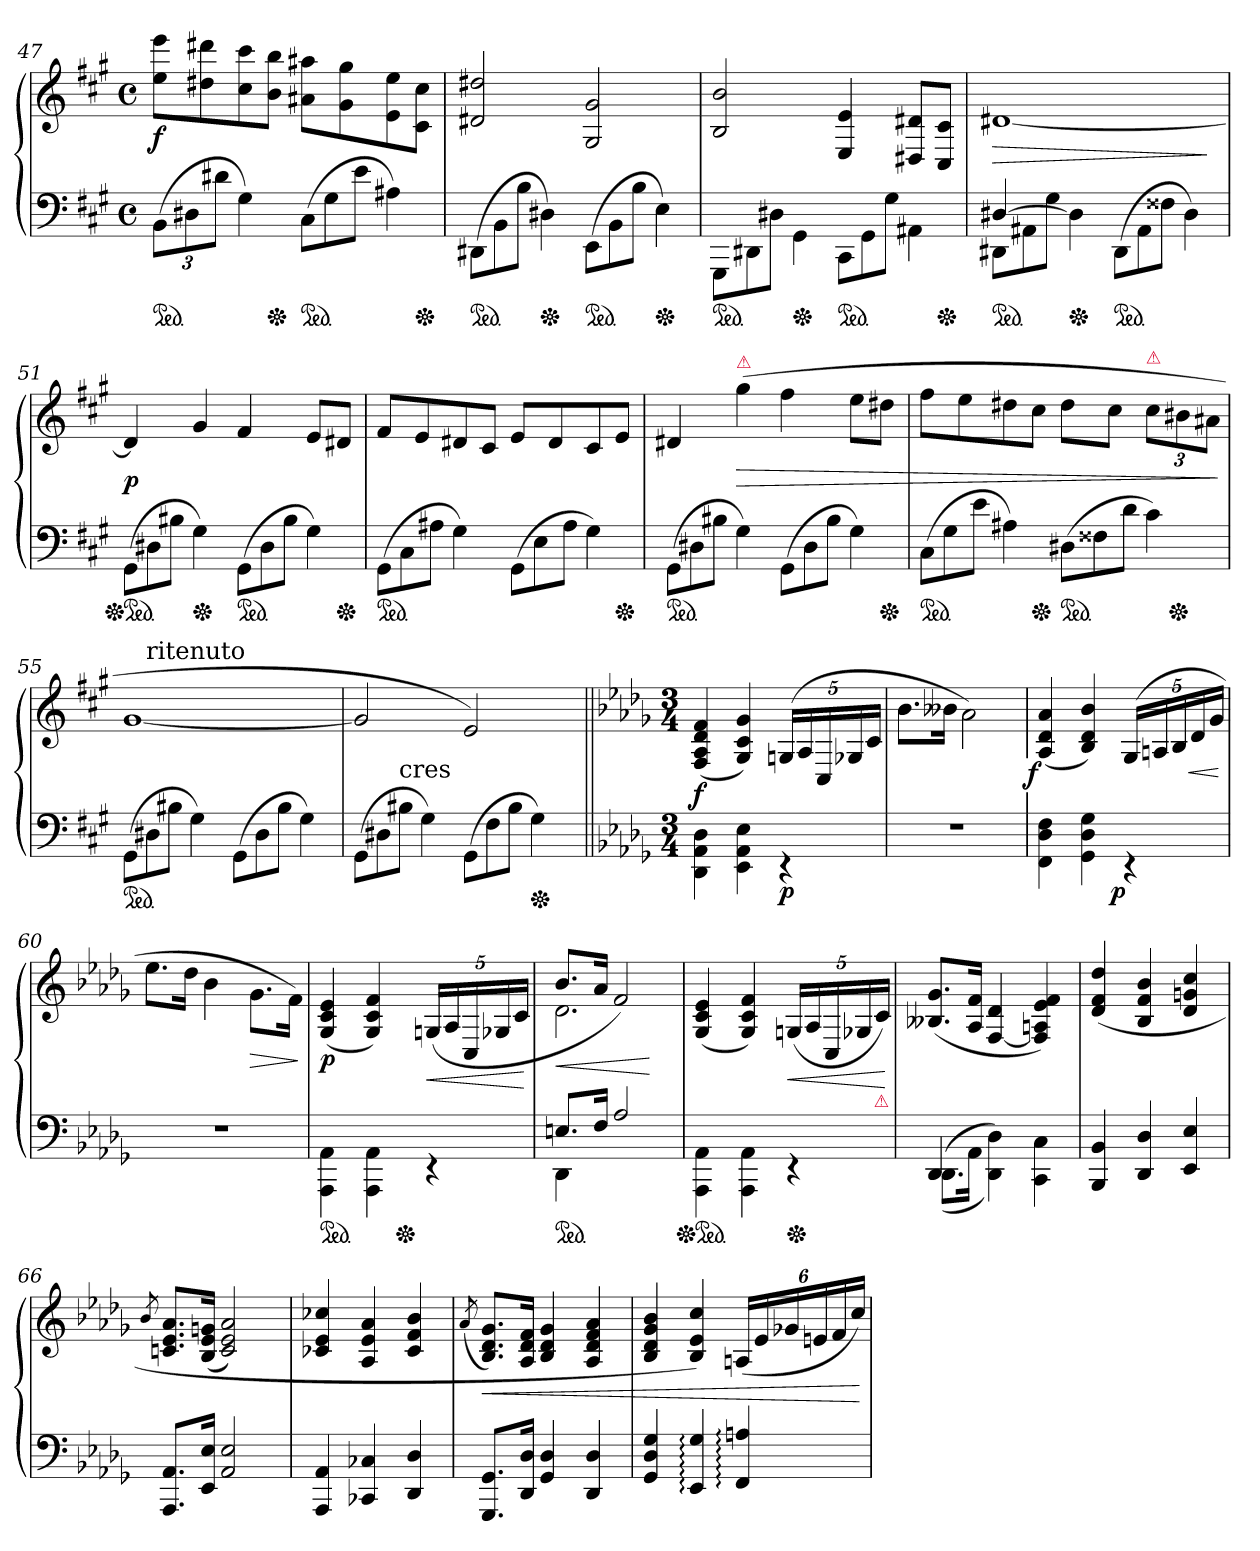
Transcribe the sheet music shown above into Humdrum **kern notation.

**kern	**kern	**dynam
*part1	*part1	*part1
*staff2	*staff1	*staff1/2
*clefF4	*clefG2	*
*k[f#c#g#]	*k[f#c#g#]	*
*f#:	*f#:	*
*M4/4	*M4/4	*
*met(c)	*met(c)	*
=47	=47	=47
!LO:TX:a:color=crimson:t=⚠	!	!
*ped	*	*
(>12BBL	8ee 8eeeL	f
12D#X	.	.
.	8dd#X 8ddd#X	.
12d#XJ	.	.
4G#)	8cc# 8ccc#	.
*Xped	*	*
.	8b 8bbJ	.
*Xtuplet	*	*
*ped	*	*
(>12C#L	8a#X 8aa#XL	.
12G#	.	.
.	8g# 8gg#	.
12eJ	.	.
4A#X)	8e 8ee	.
*Xped	*	*
.	8c# 8cc#J	.
=48	=48	=48
*ped	*	*
(>12DD#X\L	2d#X 2dd#X	.
12BB	.	.
12BJ	.	.
*Xped	*	*
4D#X)	.	.
*ped	*	*
(>12EE\L	2G# 2g#	.
12BB	.	.
12BJ	.	.
*Xped	*	*
4E)	.	.
=49	=49	=49
*ped	*	*
12GGG#\L	2B 2b	.
12DD#X	.	.
12D#XJ	.	.
*Xped	*	*
4GG#\	.	.
*ped	*	*
12CC#\L	4E/ 4e/	.
12GG#\	.	.
12G#\J	.	.
4AA#X\	8D#X 8d#XL	.
*Xped	*	*
.	8C#/ 8c#/J	.
=50	=50	=50
*^	*	*
*ped	*	*	*
[4D#X	12DD#X\L	[1d#X	>
.	12AA#X	.	.
.	12G#J	.	.
*Xped	*	*	*
2.ryy	4D#]	.	.
*ped	*	*	*
.	(>12DD#\L	.	.
.	12AA#	.	.
.	12F##XJ	.	.
.	4D#)	.	.
*v	*v	*	*
.	.	]
=51	=51	=51
*Xped	*	*
*ped	*	*
(>12GG#L	4d#]	p
12D#X	.	.
12B#XJ	.	.
*Xped	*	*
4G#)	4g#	.
*ped	*	*
(>12GG#L	4f#	.
12D#	.	.
12B#J	.	.
4G#)	8eL	.
*Xped	*	*
.	8d#XJ	.
=52	=52	=52
*ped	*	*
(>12GG#\L	8f#L	.
12C#	.	.
.	8e	.
12A#XJ	.	.
4G#)	8d#X	.
.	8c#J	.
(>12GG#L	8eL	.
12E	.	.
.	8d#	.
12A#J	.	.
4G#)	8c#	.
*Xped	*	*
.	8eJ	.
=53	=53	=53
*ped	*	*
(>12GG#L	4d#X	.
12D#X	.	.
12B#XJ	.	.
!	!LO:TX:a:color=crimson:t=⚠	!
4G#)	(>4gg#	>
(>12GG#L	4ff#	.
12D#	.	.
12B#J	.	.
4G#)	8eeL	.
*Xped	*	*
.	8dd#XJ	.
=54	=54	=54
*ped	*	*
(>12C#L	8ff#L	.
12G#	.	.
.	8ee	.
12eJ	.	.
4A#X)	8dd#X	.
*Xped	*	*
.	8cc#J	.
*ped	*	*
(>12D#XL	8dd#L	.
12F##X	.	.
.	8cc#J	.
12dJ	.	.
!	!LO:TX:a:color=crimson:t=⚠	!
4c#)	12cc#L	.
*Xped	*	*
.	12b#X	.
.	12a#XJ	.
.	.	]
=55	=55	=55
!	!LO:TX:a:color=crimson:t=⚠	!
*	*^	*
*ped	*	*	*
(>12GG#L	[1g#	12ryy	.
!	!	!LO:TX:a:t=ritenuto	!
12D#X	.	3%2ryy	.
12B#XJ	.	.	.
4G#)	.	.	.
(>12GG#L	.	.	.
12D#	.	.	.
12B#J	.	.	.
4G#)	.	6.ryy	.
=56	=56	=56	=56
(>12GG#L	2g#]	6ryy	.
12D#X	.	.	.
!	!	!LO:TX:c:t=cres	!
12B#XJ	.	3%2ryy	.
4G#)	.	.	.
(>12GG#L	2e)	.	.
12F#	.	.	.
12B#J	.	.	.
*Xped	*	*	*
4G#)	.	.	.
.	.	6ryy	.
*	*v	*v	*
=57||	=57||	=57||
*k[b-e-a-d-g-]	*k[b-e-a-d-g-]	*
*M3/4	*M3/4	*
*	*^	*
!	!LO:TX:a:B:t=Molto piu lento.	!	!
*	*v	*v	*
4DD-\ 4AA-\ 4D-\	(>4F/ 4A-/ 4d-/ 4f/	f
4EE-\ 4AA-\ 4E-\	4G-/ 4c/ 4g-/)	.
!	!	!LO:DY:b=2
4rEE	(>20Gn/LL	p
.	20A-/	.
.	20C/	.
.	20G-X/	.
.	20c/JJ	.
=58	=58	=58
2.rF	8.b-L	.
.	16b--XJk	.
.	2a-\)	.
=59	=59	=59
!	!	!LO:DY:b:rj
4FF\ 4D-\ 4F\	(>4A-/ 4d-/ 4a-/	f
4GG-\ 4D-\ 4G-\	4B-/ 4d-/ 4b-/)	.
!	!	!LO:DY:b=2:rj
4rEE	(>20G-/LL	p
.	20An/	.
.	20B-/	.
.	20d-	<
.	20g-JJ	.
.	.	[
=60	=60	=60
2.rF	8.ee-L	.
.	16dd-Jk	.
.	4b-	.
.	8.g-\L	>
.	16fJk)	.
.	.	]
=61	=61	=61
*ped	*	*
*	*^	*
4AAA-\ 4AA-\	(>4G-/ 4c/ 4e-/	4.ryy	p
4AAA-\ 4AA-\	4G-/ 4c/ 4f/)	.	.
*Xped	*	*	*
.	.	4.ryy	.
!	!	!	!LO:HP:b
4rEE	(>20Gn/LL	.	<
.	20A-/	.	.
.	20C/	.	.
.	20G-X/	.	.
.	20c/JJ	.	.
.	.	.	[
=62	=62	=62	=62
*^	*	*	*
!LO:TX:b:color=crimson:t=⚠	!	!	!	!
!	!	!	!	!LO:HP:b
*ped	*	*	*	*
8.EnL	4DD-	8.b-L	2.d-	<
16FJk	.	16a-Jk	.	.
2A-/	2ryy	2f)	.	.
*v	*v	*	*	*
*	*v	*v	*
.	.	[
=63	=63	=63
*Xped	*	*
*ped	*	*
4AAA-\ 4AA-\	(>4G-/ 4c/ 4e-/	.
4AAA-\ 4AA-\	4G-/ 4c/ 4f/)	.
!	!	!LO:HP:b
*Xped	*	*
4rEE	(>20Gn/LL	<
.	20A-/	.
.	20C/	.
.	20G-X/	.
!	!LO:TX:b:color=crimson:t=⚠	!
.	20c/JJ)	.
.	.	[
=64	=64	=64
*^	*	*
(4DD-	(8.DD-L	(>8.B--X/ 8.g-/L	.
.	16AA-Jk	16A-/ 16f/Jk	.
2ryy	4DD-\ 4D-\))	[4F/ 4d-/	.
.	4CC\ 4C\	4F]/ 4An/ 4e-/ 4f/)	.
*v	*v	*	*
=65	=65	=65
4BBB- 4BB-	(>4d- 4f 4dd-	.
4DD- 4D-	4B- 4f 4b-	.
4EE- 4E-	4d- 4gn 4cc	.
=66	=66	=66
.	8qb-/	.
8.AAA- 8.AA-L	8.cn 8.e- 8.a-L	.
16EE- 16E-Jk	(<16B- 16e- 16gnJk	.
2AA- 2E-	2c 2e- 2a-)	.
=67	=67	=67
4AAA- 4AA-	4c-X 4e- 4cc-X	.
4CC-X 4C-X	4A- 4e- 4a-	.
4DD- 4D-	4c- 4f 4b-	.
=68	=68	=68
.	(8qa-/	.
!	!	!LO:HP:b
8.GGG- 8.GG-L	8.B- 8.d- 8.g-L)	<
16DD- 16D-Jk	16A- 16d- 16fJk	.
4GG- 4D-	4B- 4d- 4g-	.
4DD- 4D-	4A- 4d- 4f 4a-	.
=69	=69	=69
4GG- 4D- 4G-	4B- 4d- 4g- 4b-	.
4EE-: 4G-:	4B- 4e- 4cc)	.
4FF: 4An:	(>24AnLL	.
.	24e-	.
.	24g-X	.
.	24en	.
.	24f	.
.	24ccJJ)	.
.	.	[
=	=	=
*-	*-	*-
